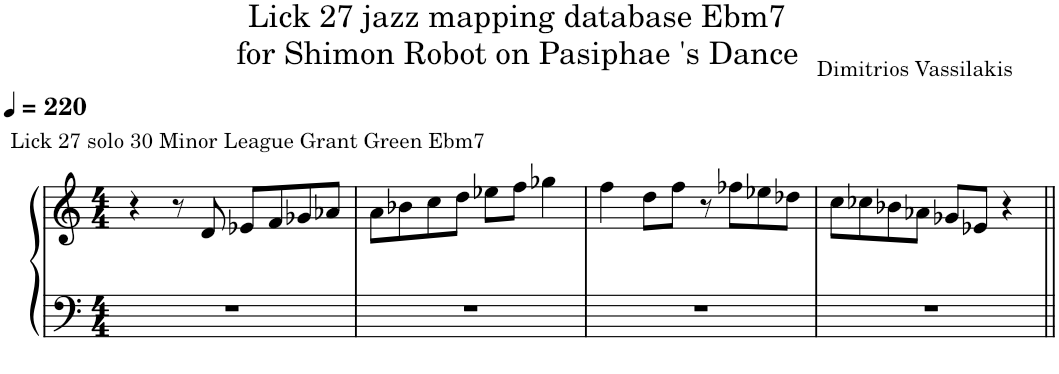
**kern	**kern
*part1	*part1
*staff2	*staff1
*I"Piano	*
*I'Pno.	*
*clefF4	*clefG2
*k[]	*k[]
*M4/4	*M4/4
*MM220	*MM220
=1	=1
!	!LO:TX:a:t=Lick 27 solo 30 Minor League Grant Green Ebm7
1r	4r
.	8r
.	8d/
.	8e-X/L
.	8f/
.	8g-X/
.	8a-X/J
=2	=2
1r	8a\L
.	8b-X\
.	8cc\
.	8dd\J
.	8ee-X\L
.	8ff\J
.	4gg-X\
=3	=3
1r	4ff\
.	8dd\L
.	8ff\J
.	8r
.	8ff-X\L
.	8ee-X\
.	8dd-X\J
=4	=4
1r	8cc\L
.	8cc-X\
.	8b-X\
.	8a-X\J
.	8g-X/L
.	8e-X/J
.	4r
=||	=||
*-	*-
